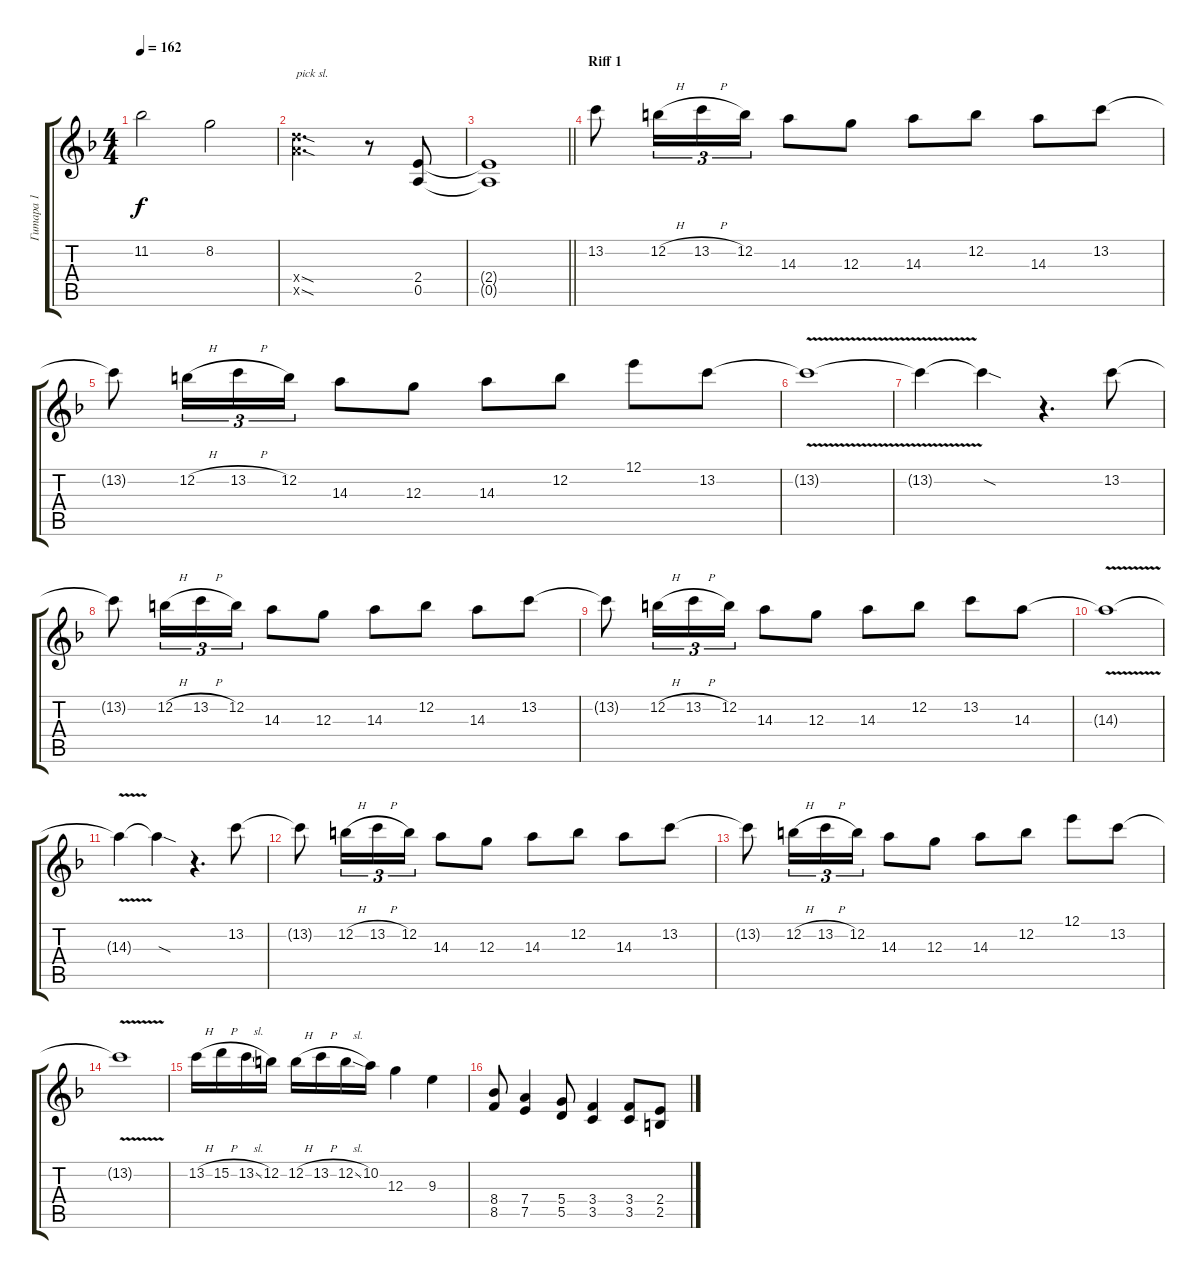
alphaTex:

\track ("Гитара 1" "Гитара 1") {instrument distortionguitar}
\staff {score tabs}
\tuning (E4 B3 G3 D3 A2 E2) {hide}
\ts (4 4)
\tempo 162
\clef g2
\ks dminor
11.2.2{dy f} 8.2.2 |
(12.4{sod x} 12.5{sod x}).2{d txt "pick sl."} r.8 (2.4 0.5).8 |
\barLineRight lightlight
(2.4{t} 0.5{t}).1 |
\section ("" "Riff 1")
13.2.8 12.2{h}.16{tu (3 2)} 13.2{h}.16{tu (3 2)} 12.2.16{tu (3 2)} 14.3.8 12.3.8 14.3.8 12.2.8 14.3.8 13.2.8 |
13.2{t}.8 12.2{h}.16{tu (3 2)} 13.2{h}.16{tu (3 2)} 12.2.16{tu (3 2)} 14.3.8 12.3.8 14.3.8 12.2.8 12.1.8 13.2.8 |
13.2{v t}.1 |
13.2{t}.4 13.2{sod t}.4 r.4{d} 13.2.8 |
13.2{t}.8 12.2{h}.16{tu (3 2)} 13.2{h}.16{tu (3 2)} 12.2.16{tu (3 2)} 14.3.8 12.3.8 14.3.8 12.2.8 14.3.8 13.2.8 |
13.2{t}.8 12.2{h}.16{tu (3 2)} 13.2{h}.16{tu (3 2)} 12.2.16{tu (3 2)} 14.3.8 12.3.8 14.3.8 12.2.8 13.2.8 14.3.8 |
14.3{v t}.1 |
14.3{t}.4 14.3{sod t}.4 r.4{d} 13.2.8 |
13.2{t}.8 12.2{h}.16{tu (3 2)} 13.2{h}.16{tu (3 2)} 12.2.16{tu (3 2)} 14.3.8 12.3.8 14.3.8 12.2.8 14.3.8 13.2.8 |
13.2{t}.8 12.2{h}.16{tu (3 2)} 13.2{h}.16{tu (3 2)} 12.2.16{tu (3 2)} 14.3.8 12.3.8 14.3.8 12.2.8 12.1.8 13.2.8 |
13.2{v t}.1 |
13.2{h}.16 15.2{h}.16 13.2{sl}.16 12.2.16 12.2{h}.16 13.2{h}.16 12.2{sl}.16 10.2.16 12.3.4 9.3.4 |
(8.4 8.5).8 (7.4 7.5).4 (5.4 5.5).8 (3.4 3.5).4 (3.4 3.5).8 (2.4 2.5).8
